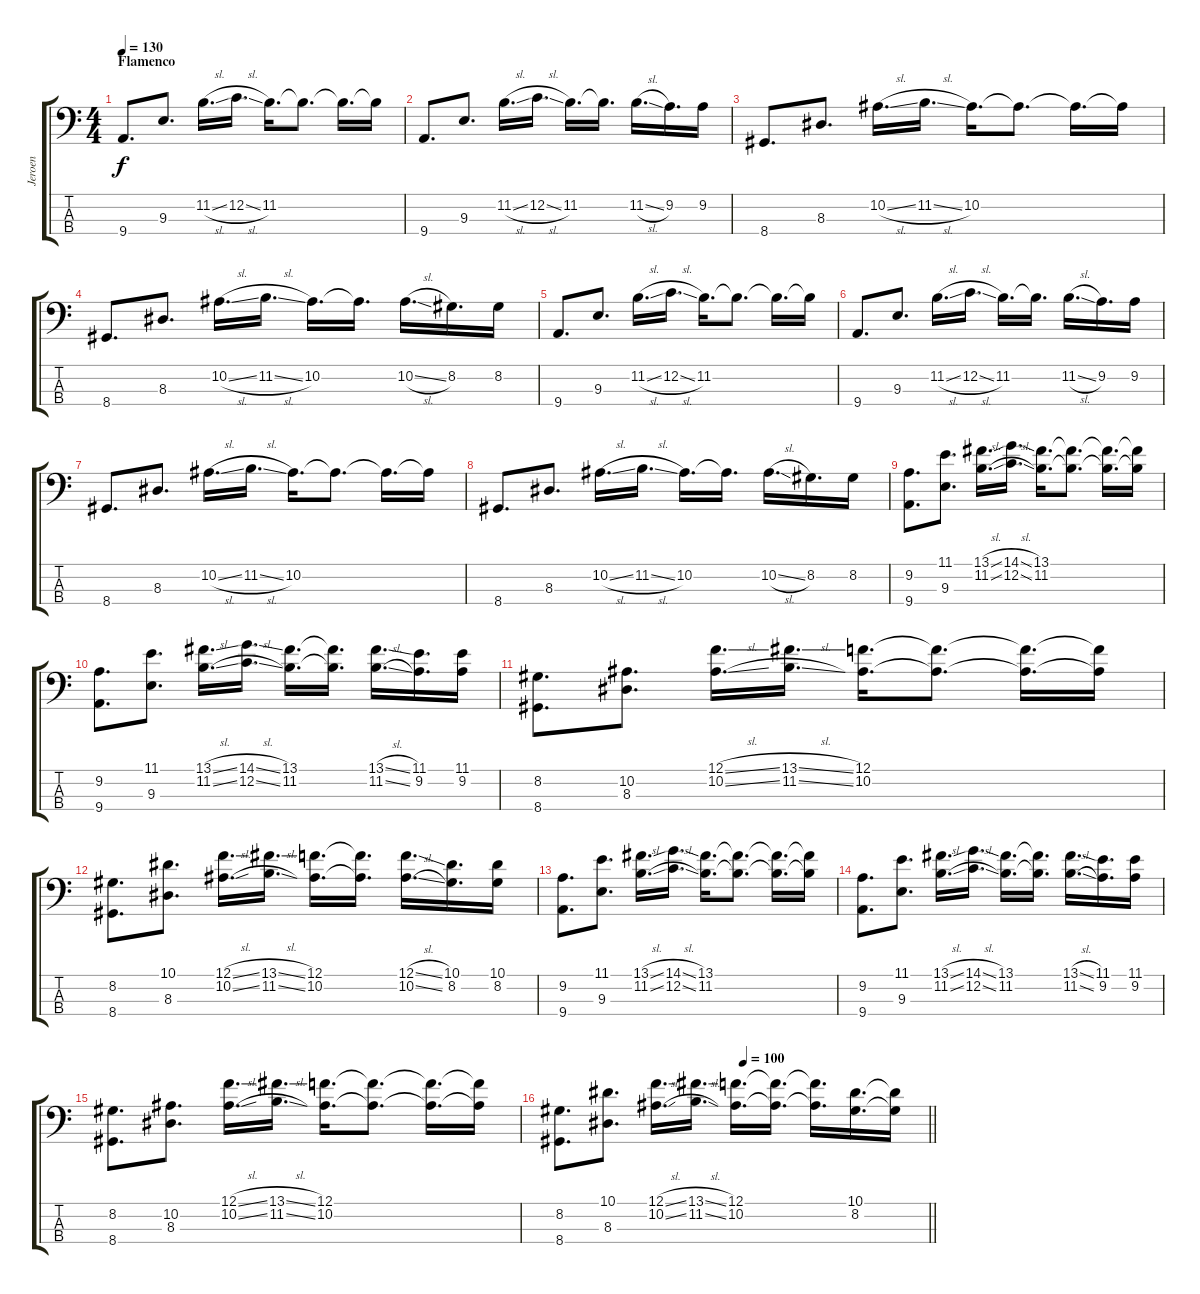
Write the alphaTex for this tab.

\track ("Jeroen" "Jeroen") {instrument fretlessbass}
\staff {score tabs}
\tuning (F2 C2 G1 C1) {hide}
\ts (4 4)
\section ("" "Flamenco")
\tempo 130
\clef f4
\ks c
9.4.8{d dy f} 9.3.8{d} 11.2{sl}.16{d} 12.2{sl}.16{d} 11.2.16{d} 11.2{t}.8{d} 11.2{t}.16{d} 11.2{t}.16 |
9.4.8{d} 9.3.8{d} 11.2{sl}.16{d} 12.2{sl}.16{d} 11.2.16{d} 11.2{t}.16{d} 11.2{sl}.16{d} 9.2.16{d} 9.2.16 |
8.4.8{d} 8.3.8{d} 10.2{sl}.16{d} 11.2{sl}.16{d} 10.2.16{d} 10.2{t}.8{d} 10.2{t}.16{d} 10.2{t}.16 |
8.4.8{d} 8.3.8{d} 10.2{sl}.16{d} 11.2{sl}.16{d} 10.2.16{d} 10.2{t}.16{d} 10.2{sl}.16{d} 8.2.16{d} 8.2.16 |
9.4.8{d} 9.3.8{d} 11.2{sl}.16{d} 12.2{sl}.16{d} 11.2.16{d} 11.2{t}.8{d} 11.2{t}.16{d} 11.2{t}.16 |
9.4.8{d} 9.3.8{d} 11.2{sl}.16{d} 12.2{sl}.16{d} 11.2.16{d} 11.2{t}.16{d} 11.2{sl}.16{d} 9.2.16{d} 9.2.16 |
8.4.8{d} 8.3.8{d} 10.2{sl}.16{d} 11.2{sl}.16{d} 10.2.16{d} 10.2{t}.8{d} 10.2{t}.16{d} 10.2{t}.16 |
8.4.8{d} 8.3.8{d} 10.2{sl}.16{d} 11.2{sl}.16{d} 10.2.16{d} 10.2{t}.16{d} 10.2{sl}.16{d} 8.2.16{d} 8.2.16 |
(9.2 9.4).8{d} (11.1 9.3).8{d} (13.1{sl} 11.2{sl}).16{d} (14.1{sl} 12.2{sl}).16{d} (13.1 11.2).16{d} (13.1{t} 11.2{t}).8{d} (13.1{t} 11.2{t}).16{d} (13.1{t} 11.2{t}).16 |
(9.2 9.4).8{d} (11.1 9.3).8{d} (13.1{sl} 11.2{sl}).16{d} (14.1{sl} 12.2{sl}).16{d} (13.1 11.2).16{d} (13.1{t} 11.2{t}).16{d} (13.1{sl} 11.2{sl}).16{d} (11.1 9.2).16{d} (11.1 9.2).16 |
(8.2 8.4).8{d} (10.2 8.3).8{d} (12.1{sl} 10.2{sl}).16{d} (13.1{sl} 11.2{sl}).16{d} (12.1 10.2).16{d} (12.1{t} 10.2{t}).8{d} (12.1{t} 10.2{t}).16{d} (12.1{t} 10.2{t}).16 |
(8.2 8.4).8{d} (10.1 8.3).8{d} (12.1{sl} 10.2{sl}).16{d} (13.1{sl} 11.2{sl}).16{d} (12.1 10.2).16{d} (12.1{t} 10.2{t}).16{d} (12.1{sl} 10.2{sl}).16{d} (10.1 8.2).16{d} (10.1 8.2).16 |
(9.2 9.4).8{d} (11.1 9.3).8{d} (13.1{sl} 11.2{sl}).16{d} (14.1{sl} 12.2{sl}).16{d} (13.1 11.2).16{d} (13.1{t} 11.2{t}).8{d} (13.1{t} 11.2{t}).16{d} (13.1{t} 11.2{t}).16 |
(9.2 9.4).8{d} (11.1 9.3).8{d} (13.1{sl} 11.2{sl}).16{d} (14.1{sl} 12.2{sl}).16{d} (13.1 11.2).16{d} (13.1{t} 11.2{t}).16{d} (13.1{sl} 11.2{sl}).16{d} (11.1 9.2).16{d} (11.1 9.2).16 |
(8.2 8.4).8{d} (10.2 8.3).8{d} (12.1{sl} 10.2{sl}).16{d} (13.1{sl} 11.2{sl}).16{d} (12.1 10.2).16{d} (12.1{t} 10.2{t}).8{d} (12.1{t} 10.2{t}).16{d} (12.1{t} 10.2{t}).16 |
\tempo (100 0.5)
\barLineRight lightlight
(8.2 8.4).8{d} (10.1 8.3).8{d} (12.1{sl} 10.2{sl}).16{d} (13.1{sl} 11.2{sl}).16{d} (12.1 10.2).16{d} (12.1{t} 10.2{t}).16{d} (12.1{t} 10.2{t}).16{d} (10.1 8.2).16{d} (10.1{t} 8.2{t}).16
